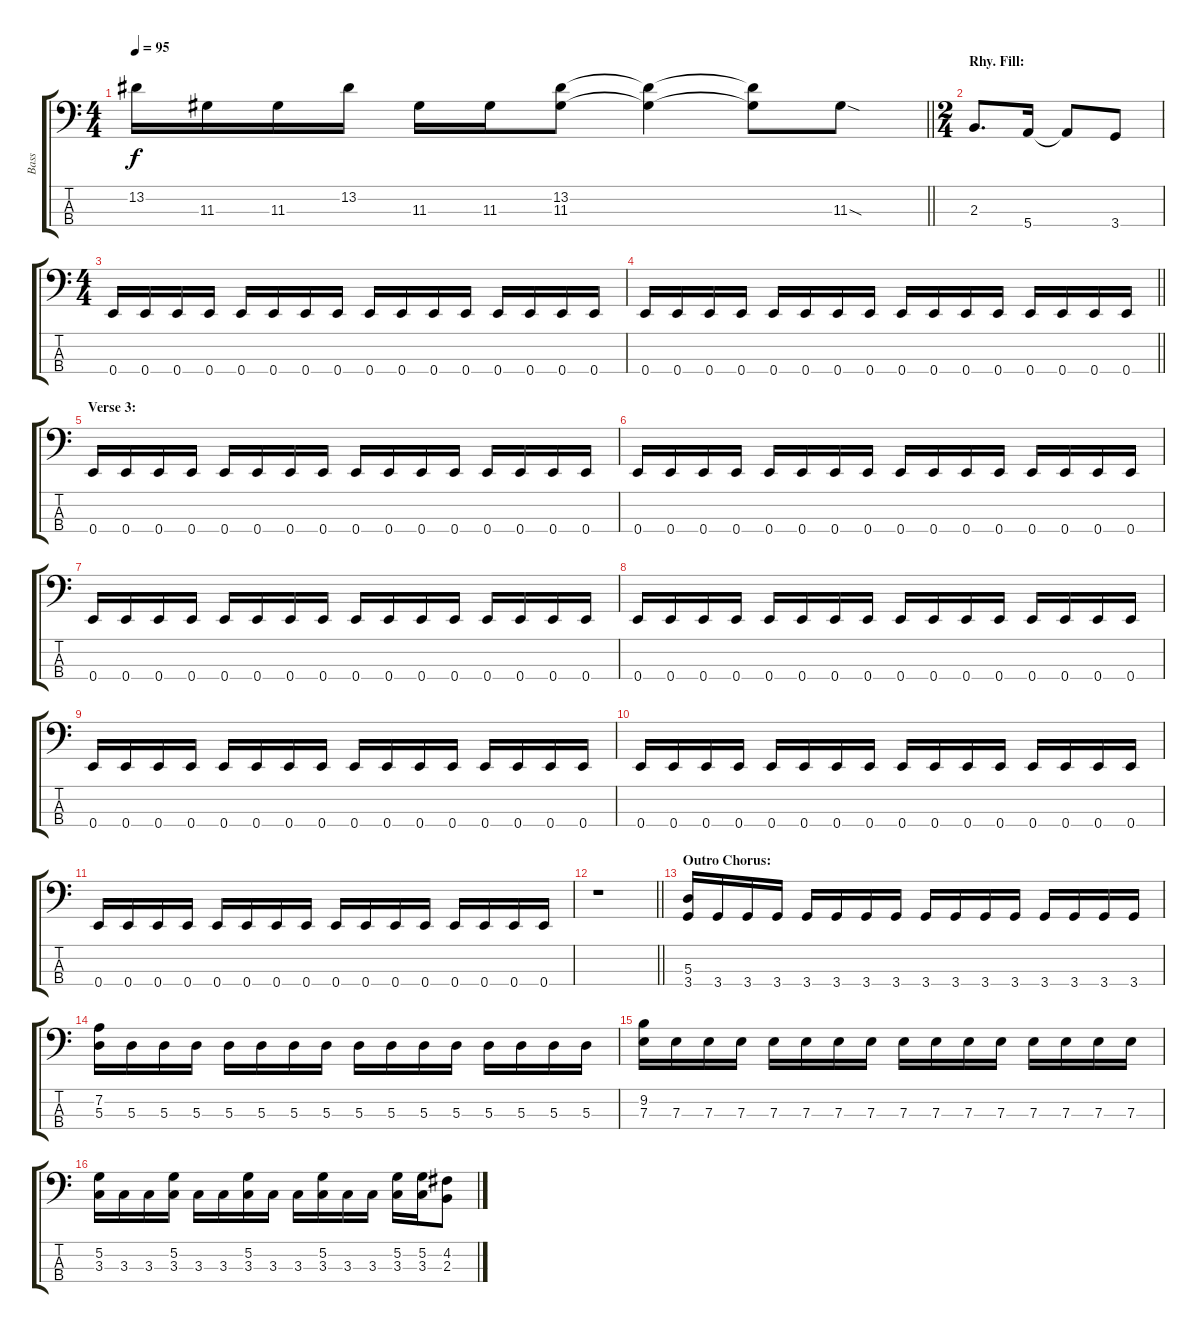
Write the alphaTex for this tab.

\track ("Bass" "Bass") {instrument slapbass2}
\staff {score tabs}
\tuning (G2 D2 A1 E1) {hide}
\ts (4 4)
\tempo 95
\clef f4
\barLineRight lightlight
\ks c
13.2.16{dy f} 11.3.16 11.3.16 13.2.16 11.3.16 11.3.16 (13.2 11.3).8 (13.2{t} 11.3{t}).4 (13.2{t} 11.3{t}).8 11.3{sod}.8 |
\ts (2 4)
\section ("" "Rhy. Fill:")
2.3.8{d} 5.4.16 5.4{t}.8 3.4.8 |
\ts (4 4)
0.4.16 0.4.16 0.4.16 0.4.16 0.4.16 0.4.16 0.4.16 0.4.16 0.4.16 0.4.16 0.4.16 0.4.16 0.4.16 0.4.16 0.4.16 0.4.16 |
\barLineRight lightlight
0.4.16 0.4.16 0.4.16 0.4.16 0.4.16 0.4.16 0.4.16 0.4.16 0.4.16 0.4.16 0.4.16 0.4.16 0.4.16 0.4.16 0.4.16 0.4.16 |
\section ("" "Verse 3:")
0.4.16 0.4.16 0.4.16 0.4.16 0.4.16 0.4.16 0.4.16 0.4.16 0.4.16 0.4.16 0.4.16 0.4.16 0.4.16 0.4.16 0.4.16 0.4.16 |
0.4.16 0.4.16 0.4.16 0.4.16 0.4.16 0.4.16 0.4.16 0.4.16 0.4.16 0.4.16 0.4.16 0.4.16 0.4.16 0.4.16 0.4.16 0.4.16 |
0.4.16 0.4.16 0.4.16 0.4.16 0.4.16 0.4.16 0.4.16 0.4.16 0.4.16 0.4.16 0.4.16 0.4.16 0.4.16 0.4.16 0.4.16 0.4.16 |
0.4.16 0.4.16 0.4.16 0.4.16 0.4.16 0.4.16 0.4.16 0.4.16 0.4.16 0.4.16 0.4.16 0.4.16 0.4.16 0.4.16 0.4.16 0.4.16 |
0.4.16 0.4.16 0.4.16 0.4.16 0.4.16 0.4.16 0.4.16 0.4.16 0.4.16 0.4.16 0.4.16 0.4.16 0.4.16 0.4.16 0.4.16 0.4.16 |
0.4.16 0.4.16 0.4.16 0.4.16 0.4.16 0.4.16 0.4.16 0.4.16 0.4.16 0.4.16 0.4.16 0.4.16 0.4.16 0.4.16 0.4.16 0.4.16 |
0.4.16 0.4.16 0.4.16 0.4.16 0.4.16 0.4.16 0.4.16 0.4.16 0.4.16 0.4.16 0.4.16 0.4.16 0.4.16 0.4.16 0.4.16 0.4.16 |
\barLineRight lightlight
r.1 |
\section ("" "Outro Chorus:")
(5.3 3.4).16 3.4.16 3.4.16 3.4.16 3.4.16 3.4.16 3.4.16 3.4.16 3.4.16 3.4.16 3.4.16 3.4.16 3.4.16 3.4.16 3.4.16 3.4.16 |
(7.2 5.3).16 5.3.16 5.3.16 5.3.16 5.3.16 5.3.16 5.3.16 5.3.16 5.3.16 5.3.16 5.3.16 5.3.16 5.3.16 5.3.16 5.3.16 5.3.16 |
(9.2 7.3).16 7.3.16 7.3.16 7.3.16 7.3.16 7.3.16 7.3.16 7.3.16 7.3.16 7.3.16 7.3.16 7.3.16 7.3.16 7.3.16 7.3.16 7.3.16 |
(5.2 3.3).16 3.3.16 3.3.16 (5.2 3.3).16 3.3.16 3.3.16 (5.2 3.3).16 3.3.16 3.3.16 (5.2 3.3).16 3.3.16 3.3.16 (5.2 3.3).16 (5.2 3.3).16 (4.2 2.3).8
